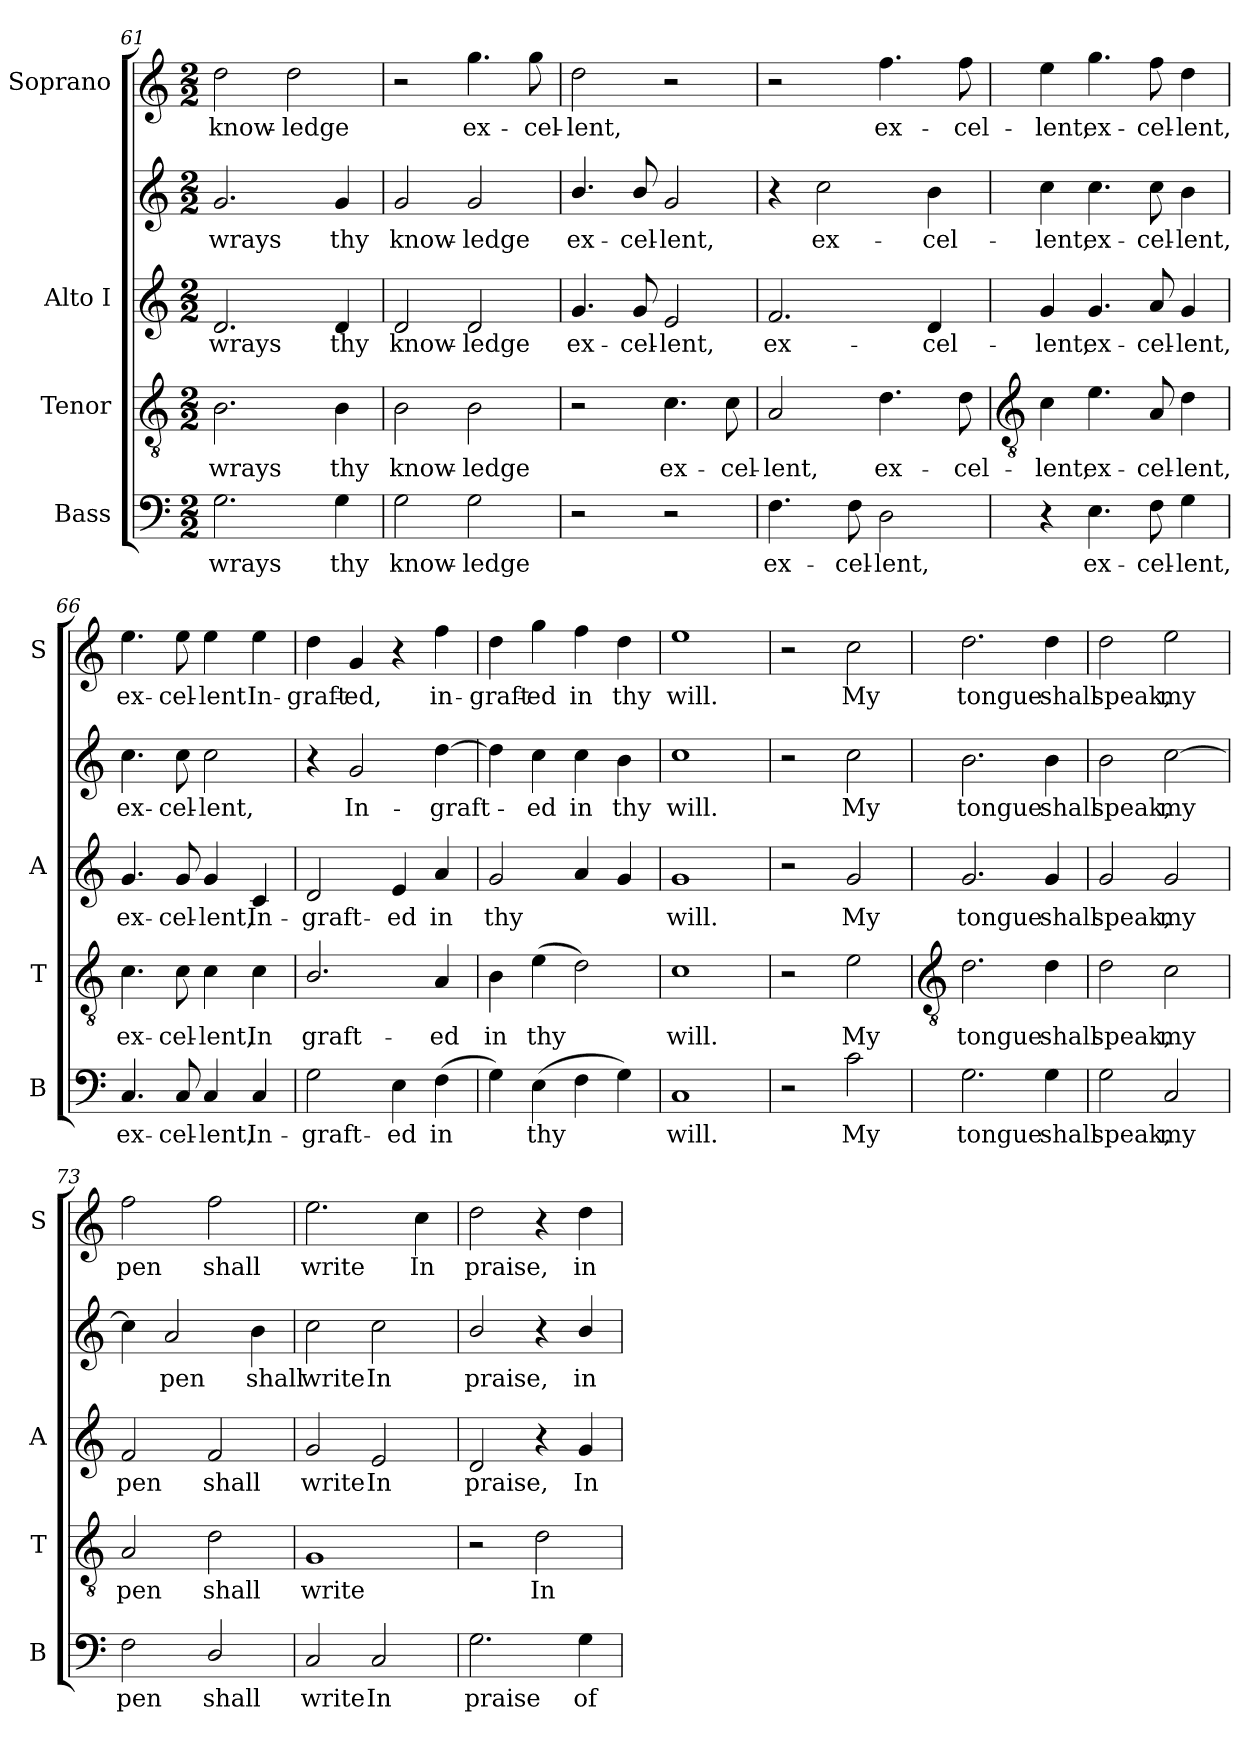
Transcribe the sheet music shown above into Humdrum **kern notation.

**kern	**text	**kern	**text	**kern	**text	**kern	**text	**kern	**text
*part4	*part4	*part3	*part3	*part2	*part2	*part2	*part2	*part1	*part1
*staff5	*staff5	*staff4	*staff4	*staff3	*staff3	*staff2	*staff2	*staff1	*staff1
*I"Bass	*	*I"Tenor	*	*I"Alto I	*	*	*	*I"Soprano	*
*I'B	*	*I'T	*	*I'A	*	*	*	*I'S	*
*clefF4	*	*clefGv2	*	*clefG2	*	*clefG2	*	*clefG2	*
*k[]	*	*k[]	*	*k[]	*	*k[]	*	*k[]	*
*C:	*	*C:	*	*C:	*	*C:	*	*C:	*
*M2/2	*	*M2/2	*	*M2/2	*	*M2/2	*	*M2/2	*
=61	=61	=61	=61	=61	=61	=61	=61	=61	=61
!	!LO:LY:b	!	!LO:LY:b	!	!LO:LY:b	!	!LO:LY:b	!	!LO:LY:b
2.G	-wrays	2.B	-wrays	2.d	wrays	2.g	-wrays	2dd	know-
!	!	!	!	!	!	!	!	!	!LO:LY:b
.	.	.	.	.	.	.	.	2dd	-ledge
!	!LO:LY:b	!	!LO:LY:b	!	!LO:LY:b	!	!LO:LY:b	!	!
4G	thy	4B	thy	4d	thy	4g	thy	.	.
=62	=62	=62	=62	=62	=62	=62	=62	=62	=62
!	!LO:LY:b	!	!LO:LY:b	!	!LO:LY:b	!	!LO:LY:b	!	!
2G	know-	2B	know-	2d	know-	2g	know-	2r	.
!	!LO:LY:b	!	!LO:LY:b	!	!LO:LY:b	!	!LO:LY:b	!	!LO:LY:b
2G	-ledge	2B	-ledge	2d	-ledge	2g	-ledge	4.gg	ex-
!	!	!	!	!	!	!	!	!	!LO:LY:b
.	.	.	.	.	.	.	.	8gg	-cel-
=63	=63	=63	=63	=63	=63	=63	=63	=63	=63
!	!	!	!	!	!LO:LY:b	!	!LO:LY:b	!	!LO:LY:b
2r	.	2r	.	4.g	ex-	4.b/	ex-	2dd	-lent,
!	!	!	!	!	!LO:LY:b	!	!LO:LY:b	!	!
.	.	.	.	8g	-cel-	8b/	-cel-	.	.
!	!	!	!LO:LY:b	!	!LO:LY:b	!	!LO:LY:b	!	!
2r	.	4.c	ex-	2e	-lent,	2g	-lent,	2r	.
!	!	!	!LO:LY:b	!	!	!	!	!	!
.	.	8c	-cel-	.	.	.	.	.	.
=64	=64	=64	=64	=64	=64	=64	=64	=64	=64
!	!LO:LY:b	!	!LO:LY:b	!	!LO:LY:b	!	!	!	!
4.F\	ex-	2A	-lent,	2.f	-ex-	4r	.	2r	.
!	!	!	!	!	!	!	!LO:LY:b	!	!
.	.	.	.	.	.	2cc	ex-	.	.
!	!LO:LY:b	!	!	!	!	!	!	!	!
8F\	-cel-	.	.	.	.	.	.	.	.
!	!LO:LY:b	!	!LO:LY:b	!	!	!	!	!	!LO:LY:b
2D	-lent,	4.d	ex-	.	.	.	.	4.ff	ex-
!	!	!	!	!	!LO:LY:b	!	!LO:LY:b	!	!
.	.	.	.	4d	-cel-	4b	-cel-	.	.
!	!	!	!LO:LY:b	!	!	!	!	!	!LO:LY:b
.	.	8d	-cel-	.	.	.	.	8ff	-cel-
!!LO:LB:g=z
=65	=65	=65	=65	=65	=65	=65	=65	=65	=65
*	*	*clefGv2	*	*	*	*	*	*	*
!	!	!	!LO:LY:b	!	!LO:LY:b	!	!LO:LY:b	!	!LO:LY:b
4r	.	4c	-lent,	4g	lent,	4cc	-lent,	4ee	-lent,
!	!LO:LY:b	!	!LO:LY:b	!	!LO:LY:b	!	!LO:LY:b	!	!LO:LY:b
4.E	ex-	4.e	ex-	4.g	ex-	4.cc	ex-	4.gg	ex-
!	!LO:LY:b	!	!LO:LY:b	!	!LO:LY:b	!	!LO:LY:b	!	!LO:LY:b
8F	-cel-	8A	-cel-	8a	-cel-	8cc	-cel-	8ff	-cel-
!	!LO:LY:b	!	!LO:LY:b	!	!LO:LY:b	!	!LO:LY:b	!	!LO:LY:b
4G	-lent,	4d	-lent,	4g	-lent,	4b	-lent,	4dd	-lent,
=66	=66	=66	=66	=66	=66	=66	=66	=66	=66
!	!LO:LY:b	!	!LO:LY:b	!	!LO:LY:b	!	!LO:LY:b	!	!LO:LY:b
4.C	ex-	4.c	ex-	4.g	ex-	4.cc	ex-	4.ee	ex-
!	!LO:LY:b	!	!LO:LY:b	!	!LO:LY:b	!	!LO:LY:b	!	!LO:LY:b
8C	-cel-	8c	-cel-	8g	-cel-	8cc	-cel-	8ee	-cel-
!	!LO:LY:b	!	!LO:LY:b	!	!LO:LY:b	!	!LO:LY:b	!	!LO:LY:b
4C	-lent,	4c	-lent,	4g	-lent,	2cc	-lent,	4ee	-lent
!	!LO:LY:b	!	!LO:LY:b	!	!LO:LY:b	!	!	!	!LO:LY:b
4C	In-	4c	In	4c	In-	.	.	4ee	In-
=67	=67	=67	=67	=67	=67	=67	=67	=67	=67
!	!LO:LY:b	!	!LO:LY:b	!	!LO:LY:b	!	!	!	!LO:LY:b
2G	-graft-	2.B/	graft-	2d	graft-	4r	.	4dd	-graft-
!	!	!	!	!	!	!	!LO:LY:b	!	!LO:LY:b
.	.	.	.	.	.	2g	-In-	4g	-ed,
!	!LO:LY:b	!	!	!	!LO:LY:b	!	!	!	!
4E	-ed	.	.	4e	-ed	.	.	4r	.
!	!LO:LY:b	!	!LO:LY:b	!	!LO:LY:b	!	!LO:LY:b	!	!LO:LY:b
(>4F	in	4A	-ed	4a	in	[4dd	-graft-	4ff	in-
=68	=68	=68	=68	=68	=68	=68	=68	=68	=68
!	!	!	!LO:LY:b	!	!LO:LY:b	!	!	!	!LO:LY:b
4G)	.	4B	in	2g	thy	4dd]	.	4dd	-graft-
!	!LO:LY:b	!	!LO:LY:b	!	!	!	!LO:LY:b	!	!LO:LY:b
(>4E	thy	(>4e	thy	.	.	4cc	ed	4gg	-ed
!	!	!	!	!	!	!	!LO:LY:b	!	!LO:LY:b
4F	.	2d)	.	4a	.	4cc	in	4ff	in
!	!	!	!	!	!	!	!LO:LY:b	!	!LO:LY:b
4G)	.	.	.	4g	.	4b	thy	4dd	thy
=69	=69	=69	=69	=69	=69	=69	=69	=69	=69
!	!LO:LY:b	!	!LO:LY:b	!	!LO:LY:b	!	!LO:LY:b	!	!LO:LY:b
1C	will.	1c	will.	1g	will.	1cc	will.	1ee	will.
=70	=70	=70	=70	=70	=70	=70	=70	=70	=70
2r	.	2r	.	2r	.	2r	.	2r	.
!	!LO:LY:b	!	!LO:LY:b	!	!LO:LY:b	!	!LO:LY:b	!	!LO:LY:b
2c	My	2e	My	2g	My	2cc	My	2cc	My
!!LO:LB:g=z
=71	=71	=71	=71	=71	=71	=71	=71	=71	=71
*	*	*clefGv2	*	*	*	*	*	*	*
!	!LO:LY:b	!	!LO:LY:b	!	!LO:LY:b	!	!LO:LY:b	!	!LO:LY:b
2.G	tongue	2.d	tongue	2.g	tongue	2.b	tongue	2.dd	tongue
!	!LO:LY:b	!	!LO:LY:b	!	!LO:LY:b	!	!LO:LY:b	!	!LO:LY:b
4G	shall	4d	shall	4g	shall	4b	shall	4dd	shall
=72	=72	=72	=72	=72	=72	=72	=72	=72	=72
!	!LO:LY:b	!	!LO:LY:b	!	!LO:LY:b	!	!LO:LY:b	!	!LO:LY:b
2G	speak,	2d	speak,	2g	speak,	2b	speak,	2dd	speak,
!	!LO:LY:b	!	!LO:LY:b	!	!LO:LY:b	!	!LO:LY:b	!	!LO:LY:b
2C	my	2c	my	2g	my	[2cc	my	2ee	my
=73	=73	=73	=73	=73	=73	=73	=73	=73	=73
!	!LO:LY:b	!	!LO:LY:b	!	!LO:LY:b	!	!	!	!LO:LY:b
2F\	pen	2A	pen	2f	pen	4cc]	.	2ff	pen
!	!	!	!	!	!	!	!LO:LY:b	!	!
.	.	.	.	.	.	2a	pen	.	.
!	!LO:LY:b	!	!LO:LY:b	!	!LO:LY:b	!	!	!	!LO:LY:b
2D/	shall	2d	shall	2f	shall	.	.	2ff	shall
!	!	!	!	!	!	!	!LO:LY:b	!	!
.	.	.	.	.	.	4b	shall	.	.
=74	=74	=74	=74	=74	=74	=74	=74	=74	=74
!	!LO:LY:b	!	!LO:LY:b	!	!LO:LY:b	!	!LO:LY:b	!	!LO:LY:b
2C	write	1G	write	2g	write	2cc	write	2.ee	write
!	!LO:LY:b	!	!	!	!LO:LY:b	!	!LO:LY:b	!	!
2C	In	.	.	2e	In	2cc	In	.	.
!	!	!	!	!	!	!	!	!	!LO:LY:b
.	.	.	.	.	.	.	.	4cc	In
=75	=75	=75	=75	=75	=75	=75	=75	=75	=75
!	!LO:LY:b	!	!	!	!LO:LY:b	!	!LO:LY:b	!	!LO:LY:b
2.G	praise	2r	.	2d	praise,	2b/	praise,	2dd	praise,
!	!	!	!LO:LY:b	!	!	!	!	!	!
.	.	2d	In	4r	.	4r	.	4r	.
!	!LO:LY:b	!	!	!	!LO:LY:b	!	!LO:LY:b	!	!LO:LY:b
4G	of	.	.	4g	In	4b/	in	4dd	in
=	=	=	=	=	=	=	=	=	=
*-	*-	*-	*-	*-	*-	*-	*-	*-	*-
